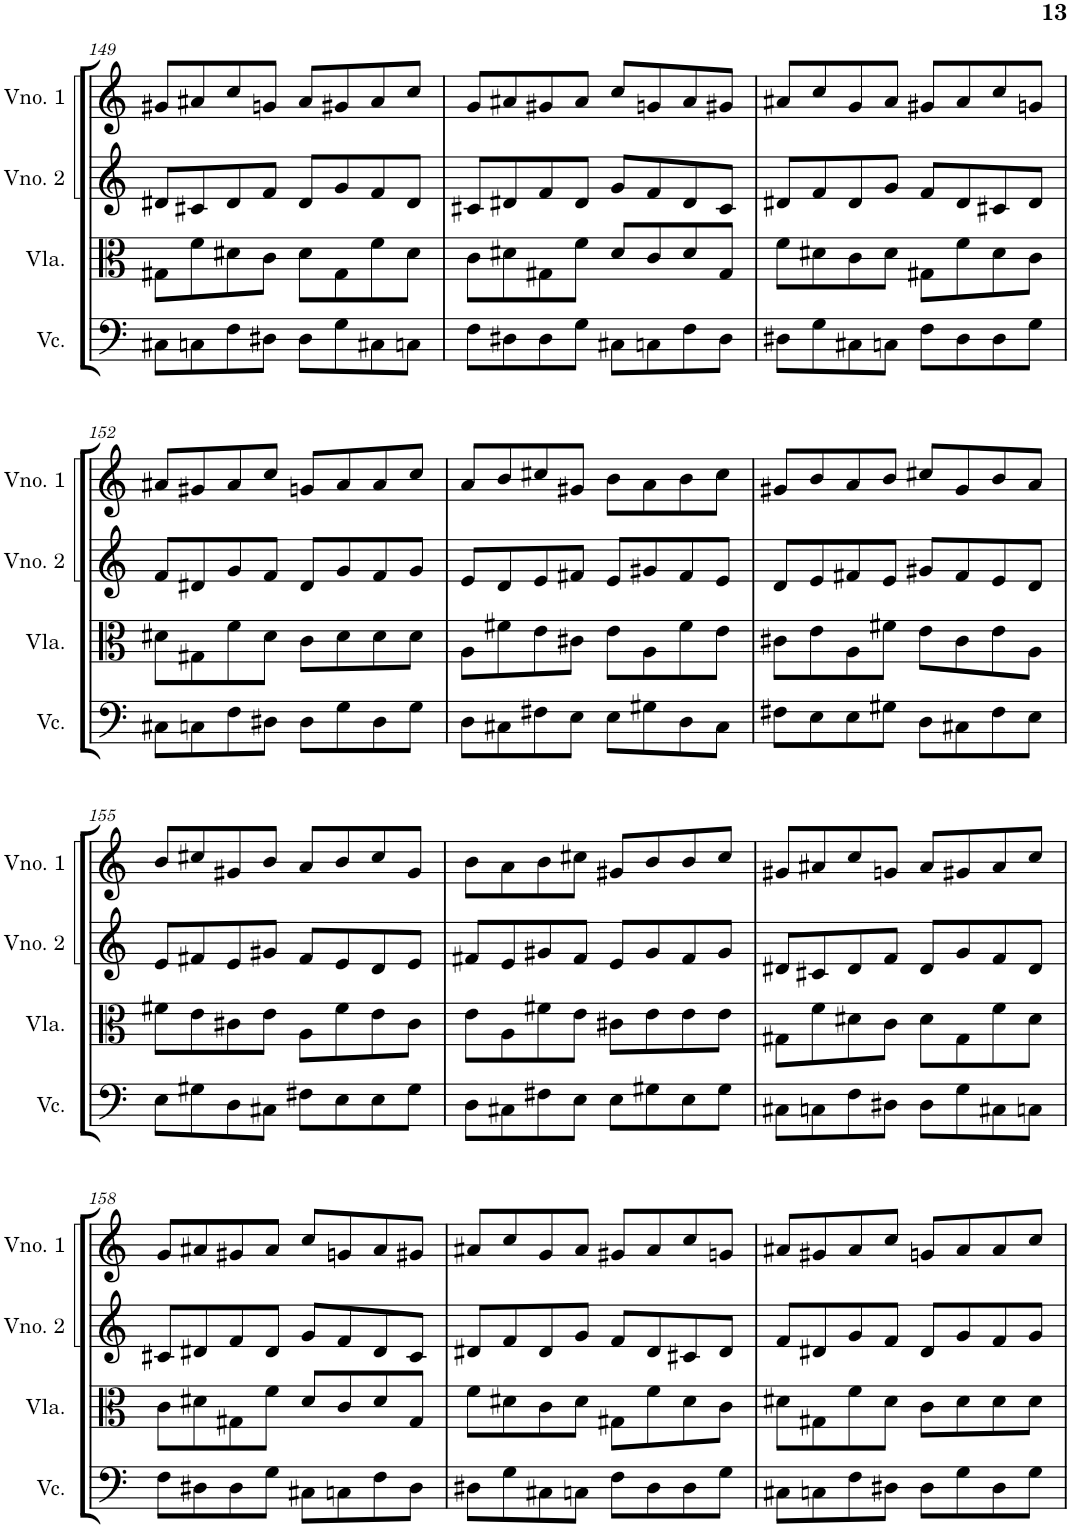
**kern	**kern	**kern	**kern
*part4	*part3	*part2	*part1
*staff4	*staff3	*staff2	*staff1
*I"Violoncelo	*I"Viola	*I"Violino 2	*I"Violino 1
*I'Vc.	*I'Vla.	*I'Vno. 2	*I'Vno. 1
!!LO:PB:g=z
*clefF4	*clefC3	*clefG2	*clefG2
*k[]	*k[]	*k[]	*k[]
*M4/4	*M4/4	*M4/4	*M4/4
=149	=149	=149	=149
8C#X\L	8G#X\L	8d#X/L	8g#X/L
8Cn\	8f\	8c#X/	8a#X/
8F\	8d#X\	8d#/	8cc/
8D#X\J	8c\J	8f/J	8gn/J
8D#\L	8d#\L	8d#/L	8a#/L
8G\	8G#\	8g/	8g#X/
8C#X\	8f\	8f/	8a#/
8Cn\J	8d#\J	8d#/J	8cc/J
=150	=150	=150	=150
8F\L	8c\L	8c#X/L	8g/L
8D#X\	8d#X\	8d#X/	8a#X/
8D#\	8G#X\	8f/	8g#X/
8G\J	8f\J	8d#/J	8a#/J
8C#X\L	8d#/L	8g/L	8cc/L
8Cn\	8c/	8f/	8gn/
8F\	8d#/	8d#/	8a#/
8D#\J	8G#/J	8c#/J	8g#X/J
=151	=151	=151	=151
8D#X\L	8f\L	8d#X/L	8a#X/L
8G\	8d#X\	8f/	8cc/
8C#X\	8c\	8d#/	8g/
8Cn\J	8d#\J	8g/J	8a#/J
8F\L	8G#X\L	8f/L	8g#X/L
8D#\	8f\	8d#/	8a#/
8D#\	8d#\	8c#X/	8cc/
8G\J	8c\J	8d#/J	8gn/J
!!LO:LB:g=z
=152	=152	=152	=152
8C#X\L	8d#X\L	8f/L	8a#X/L
8Cn\	8G#X\	8d#X/	8g#X/
8F\	8f\	8g/	8a#/
8D#X\J	8d#\J	8f/J	8cc/J
8D#\L	8c\L	8d#/L	8gn/L
8G\	8d#\	8g/	8a#/
8D#\	8d#\	8f/	8a#/
8G\J	8d#\J	8g/J	8cc/J
=153	=153	=153	=153
8D\L	8A\L	8e/L	8a/L
8C#X\	8f#X\	8d/	8b/
8F#X\	8e\	8e/	8cc#X/
8E\J	8c#X\J	8f#X/J	8g#X/J
8E\L	8e\L	8e/L	8b\L
8G#X\	8A\	8g#X/	8a\
8D\	8f#\	8f#/	8b\
8C#\J	8e\J	8e/J	8cc#\J
=154	=154	=154	=154
8F#X\L	8c#X\L	8d/L	8g#X/L
8E\	8e\	8e/	8b/
8E\	8A\	8f#X/	8a/
8G#X\J	8f#X\J	8e/J	8b/J
8D\L	8e\L	8g#X/L	8cc#X/L
8C#X\	8c#\	8f#/	8g#/
8F#\	8e\	8e/	8b/
8E\J	8A\J	8d/J	8a/J
!!LO:LB:g=z
=155	=155	=155	=155
8E\L	8f#X\L	8e/L	8b/L
8G#X\	8e\	8f#X/	8cc#X/
8D\	8c#X\	8e/	8g#X/
8C#X\J	8e\J	8g#X/J	8b/J
8F#X\L	8A\L	8f#/L	8a/L
8E\	8f#\	8e/	8b/
8E\	8e\	8d/	8cc#/
8G#\J	8c#\J	8e/J	8g#/J
=156	=156	=156	=156
8D\L	8e\L	8f#X/L	8b\L
8C#X\	8A\	8e/	8a\
8F#X\	8f#X\	8g#X/	8b\
8E\J	8e\J	8f#/J	8cc#X\J
8E\L	8c#X\L	8e/L	8g#X/L
8G#X\	8e\	8g#/	8b/
8E\	8e\	8f#/	8b/
8G#\J	8e\J	8g#/J	8cc#/J
=157	=157	=157	=157
8C#X\L	8G#X\L	8d#X/L	8g#X/L
8Cn\	8f\	8c#X/	8a#X/
8F\	8d#X\	8d#/	8cc/
8D#X\J	8c\J	8f/J	8gn/J
8D#\L	8d#\L	8d#/L	8a#/L
8G\	8G#\	8g/	8g#X/
8C#X\	8f\	8f/	8a#/
8Cn\J	8d#\J	8d#/J	8cc/J
!!LO:LB:g=z
=158	=158	=158	=158
8F\L	8c\L	8c#X/L	8g/L
8D#X\	8d#X\	8d#X/	8a#X/
8D#\	8G#X\	8f/	8g#X/
8G\J	8f\J	8d#/J	8a#/J
8C#X\L	8d#/L	8g/L	8cc/L
8Cn\	8c/	8f/	8gn/
8F\	8d#/	8d#/	8a#/
8D#\J	8G#/J	8c#/J	8g#X/J
=159	=159	=159	=159
8D#X\L	8f\L	8d#X/L	8a#X/L
8G\	8d#X\	8f/	8cc/
8C#X\	8c\	8d#/	8g/
8Cn\J	8d#\J	8g/J	8a#/J
8F\L	8G#X\L	8f/L	8g#X/L
8D#\	8f\	8d#/	8a#/
8D#\	8d#\	8c#X/	8cc/
8G\J	8c\J	8d#/J	8gn/J
=160	=160	=160	=160
8C#X\L	8d#X\L	8f/L	8a#X/L
8Cn\	8G#X\	8d#X/	8g#X/
8F\	8f\	8g/	8a#/
8D#X\J	8d#\J	8f/J	8cc/J
8D#\L	8c\L	8d#/L	8gn/L
8G\	8d#\	8g/	8a#/
8D#\	8d#\	8f/	8a#/
8G\J	8d#\J	8g/J	8cc/J
=	=	=	=
*-	*-	*-	*-
